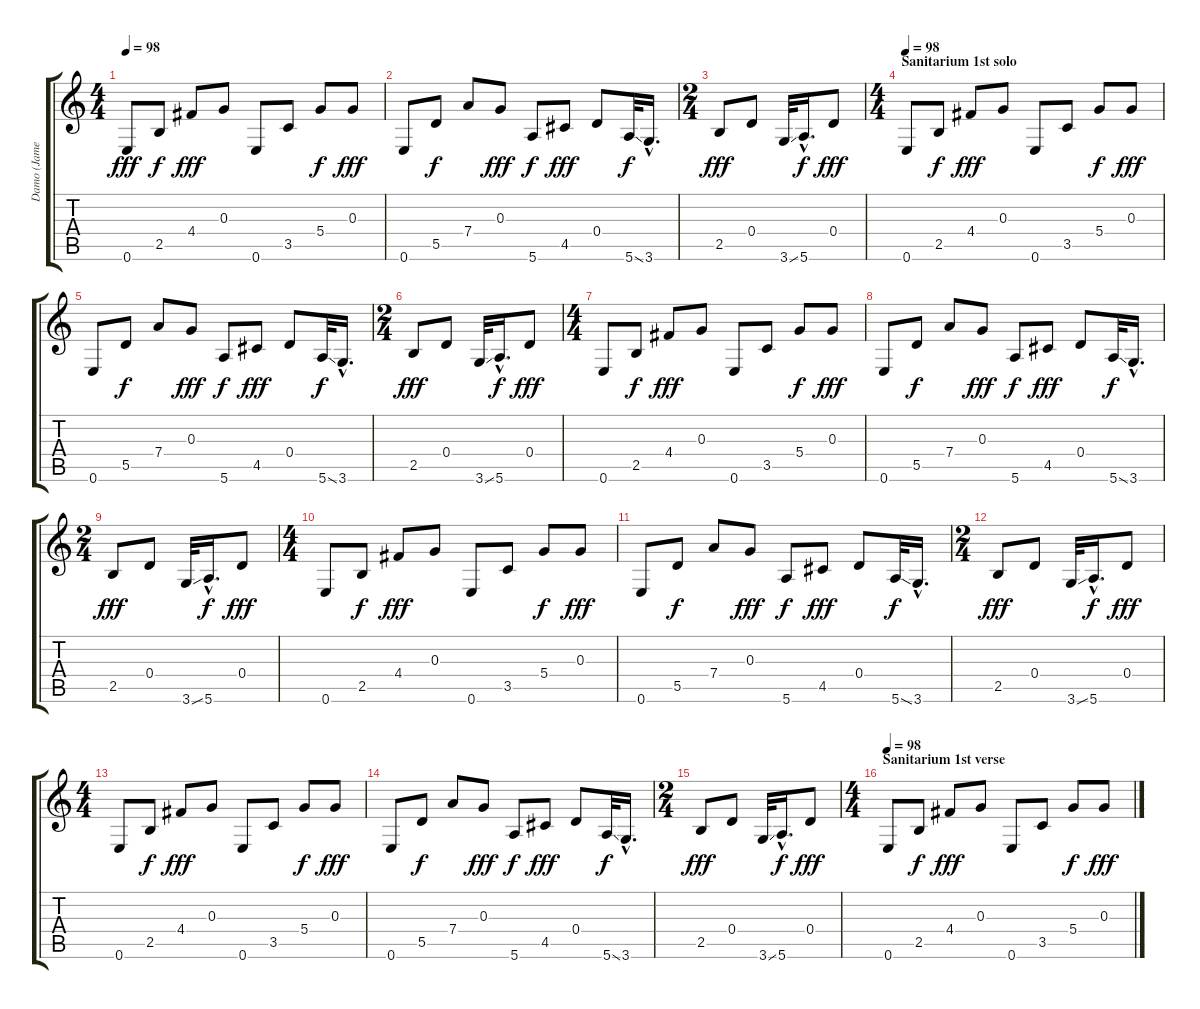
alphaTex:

\track ("Damo (James's Guitar's)" "Damo (Jame") {instrument overdrivenguitar}
\staff {score tabs}
\tuning (E4 B3 G3 D3 A2 E2) {hide}
\ts (4 4)
\tempo 98
\clef g2
\ks c
0.6.8{dy fff} 2.5.8{dy f} 4.4.8{dy fff} 0.3.8 0.6.8 3.5.8 5.4.8{dy f} 0.3.8{dy fff} |
0.6.8 5.5.8{dy f} 7.4.8 0.3.8{dy fff} 5.6.8{dy f} 4.5.8{dy fff} 0.4.8 5.6{ss}.32{dy f} 3.6{hac}.16{d} |
\ts (2 4)
2.5.8{dy fff} 0.4.8 3.6{ss}.32 5.6{hac}.16{d dy f} 0.4.8{dy fff} |
\ts (4 4)
\section ("" "Sanitarium 1st solo")
\tempo 98
0.6.8{instrument electricguitarclean} 2.5.8{dy f} 4.4.8{dy fff} 0.3.8 0.6.8 3.5.8 5.4.8{dy f} 0.3.8{dy fff} |
0.6.8 5.5.8{dy f} 7.4.8 0.3.8{dy fff} 5.6.8{dy f} 4.5.8{dy fff} 0.4.8 5.6{ss}.32{dy f} 3.6{hac}.16{d} |
\ts (2 4)
2.5.8{dy fff} 0.4.8 3.6{ss}.32 5.6{hac}.16{d dy f} 0.4.8{dy fff} |
\ts (4 4)
0.6.8 2.5.8{dy f} 4.4.8{dy fff} 0.3.8 0.6.8 3.5.8 5.4.8{dy f} 0.3.8{dy fff} |
0.6.8 5.5.8{dy f} 7.4.8 0.3.8{dy fff} 5.6.8{dy f} 4.5.8{dy fff} 0.4.8 5.6{ss}.32{dy f} 3.6{hac}.16{d} |
\ts (2 4)
2.5.8{dy fff} 0.4.8 3.6{ss}.32 5.6{hac}.16{d dy f} 0.4.8{dy fff} |
\ts (4 4)
0.6.8 2.5.8{dy f} 4.4.8{dy fff} 0.3.8 0.6.8 3.5.8 5.4.8{dy f} 0.3.8{dy fff} |
0.6.8 5.5.8{dy f} 7.4.8 0.3.8{dy fff} 5.6.8{dy f} 4.5.8{dy fff} 0.4.8 5.6{ss}.32{dy f} 3.6{hac}.16{d} |
\ts (2 4)
2.5.8{dy fff} 0.4.8 3.6{ss}.32 5.6{hac}.16{d dy f} 0.4.8{dy fff} |
\ts (4 4)
0.6.8 2.5.8{dy f} 4.4.8{dy fff} 0.3.8 0.6.8 3.5.8 5.4.8{dy f} 0.3.8{dy fff} |
0.6.8 5.5.8{dy f} 7.4.8 0.3.8{dy fff} 5.6.8{dy f} 4.5.8{dy fff} 0.4.8 5.6{ss}.32{dy f} 3.6{hac}.16{d} |
\ts (2 4)
2.5.8{dy fff} 0.4.8 3.6{ss}.32 5.6{hac}.16{d dy f} 0.4.8{dy fff} |
\ts (4 4)
\section ("" "Sanitarium 1st verse")
\tempo 98
0.6.8{instrument electricguitarclean} 2.5.8{dy f} 4.4.8{dy fff} 0.3.8 0.6.8 3.5.8 5.4.8{dy f} 0.3.8{dy fff}
